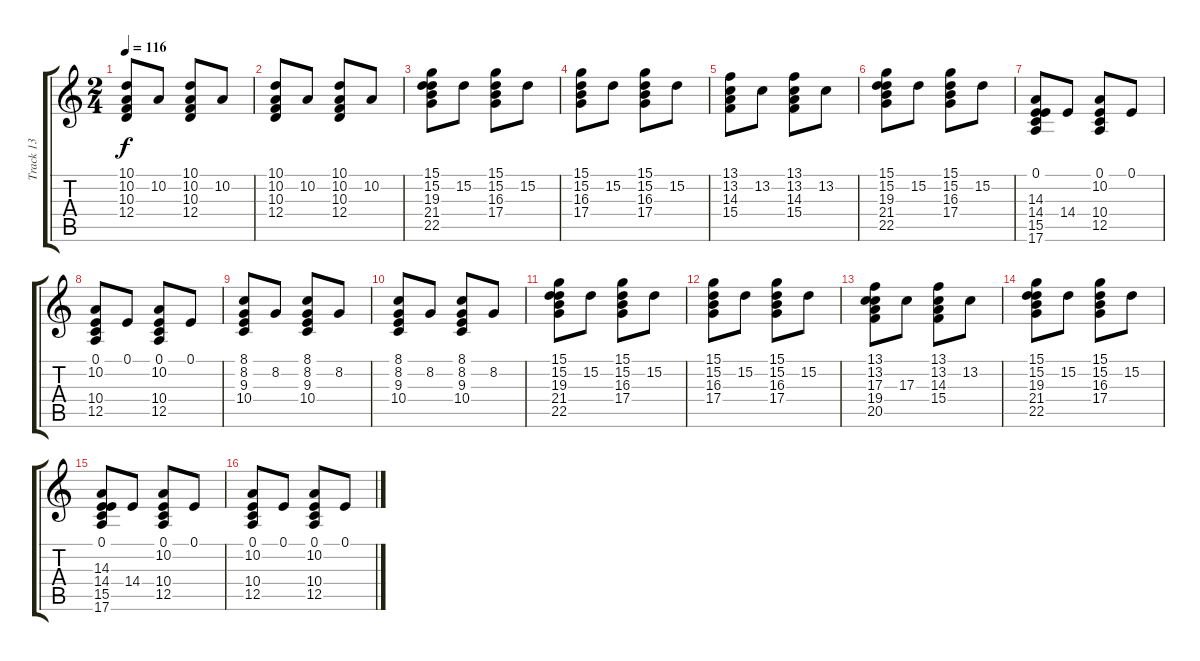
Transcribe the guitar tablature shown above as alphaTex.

\track ("Track 13" "Track 13") {instrument acousticgrandpiano}
\staff {score tabs}
\tuning (E4 B3 G3 D3 A2 E2) {hide}
\ts (2 4)
\tempo 116
\clef g2
\ks c
(10.1 10.2 10.3 12.4).8{dy f} 10.2.8 (10.1 10.2 10.3 12.4).8 10.2.8 |
(10.1 10.2 10.3 12.4).8 10.2.8 (10.1 10.2 10.3 12.4).8 10.2.8 |
(15.1 15.2 19.3 21.4 22.5).8 15.2.8 (15.1 15.2 16.3 17.4).8 15.2.8 |
(15.1 15.2 16.3 17.4).8 15.2.8 (15.1 15.2 16.3 17.4).8 15.2.8 |
(13.1 13.2 14.3 15.4).8 13.2.8 (13.1 13.2 14.3 15.4).8 13.2.8 |
(15.1 15.2 19.3 21.4 22.5).8 15.2.8 (15.1 15.2 16.3 17.4).8 15.2.8 |
(0.1 14.3 14.4 15.5 17.6).8 14.4.8 (0.1 10.2 10.4 12.5).8 0.1.8 |
(0.1 10.2 10.4 12.5).8 0.1.8 (0.1 10.2 10.4 12.5).8 0.1.8 |
(8.1 8.2 9.3 10.4).8 8.2.8 (8.1 8.2 9.3 10.4).8 8.2.8 |
(8.1 8.2 9.3 10.4).8 8.2.8 (8.1 8.2 9.3 10.4).8 8.2.8 |
(15.1 15.2 19.3 21.4 22.5).8 15.2.8 (15.1 15.2 16.3 17.4).8 15.2.8 |
(15.1 15.2 16.3 17.4).8 15.2.8 (15.1 15.2 16.3 17.4).8 15.2.8 |
(13.1 13.2 17.3 19.4 20.5).8 17.3.8 (13.1 13.2 14.3 15.4).8 13.2.8 |
(15.1 15.2 19.3 21.4 22.5).8 15.2.8 (15.1 15.2 16.3 17.4).8 15.2.8 |
(0.1 14.3 14.4 15.5 17.6).8 14.4.8 (0.1 10.2 10.4 12.5).8 0.1.8 |
(0.1 10.2 10.4 12.5).8 0.1.8 (0.1 10.2 10.4 12.5).8 0.1.8
